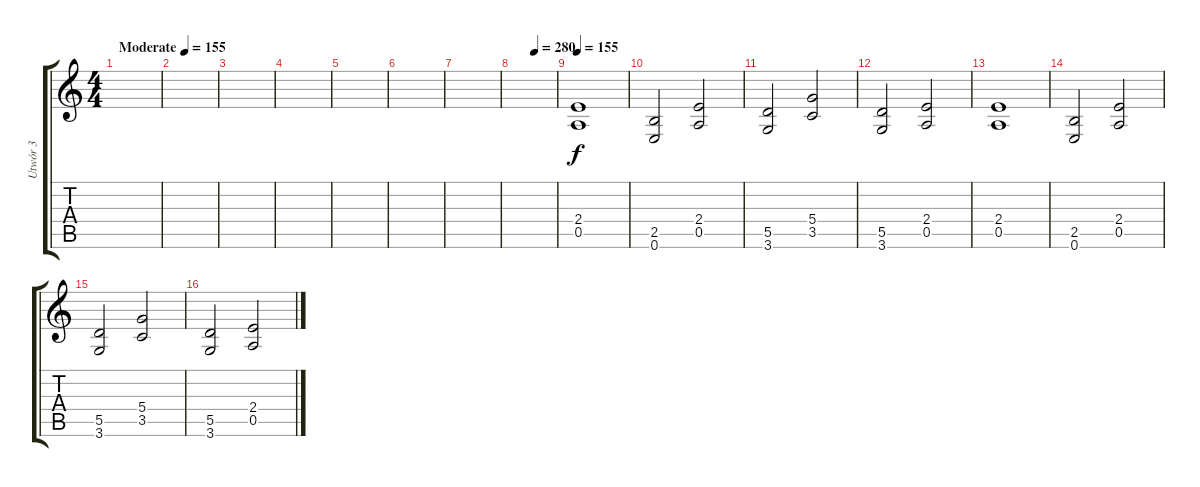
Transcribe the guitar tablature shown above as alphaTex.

\track ("Utwór 3" "Utwór 3") {instrument distortionguitar}
\staff {score tabs}
\tuning (E4 B3 G3 D3 A2 E2) {hide}
\ts (4 4)
\tempo (155 "Moderate")
\clef g2
\ks c
|
|
|
|
|
|
|
\tempo (280 0.5)
|
\tempo 155
(2.4 0.5).1 |
(2.5 0.6).2 (2.4 0.5).2 |
(5.5 3.6).2 (5.4 3.5).2 |
(5.5 3.6).2 (2.4 0.5).2 |
(2.4 0.5).1 |
(2.5 0.6).2 (2.4 0.5).2 |
(5.5 3.6).2 (5.4 3.5).2 |
(5.5 3.6).2 (2.4 0.5).2
